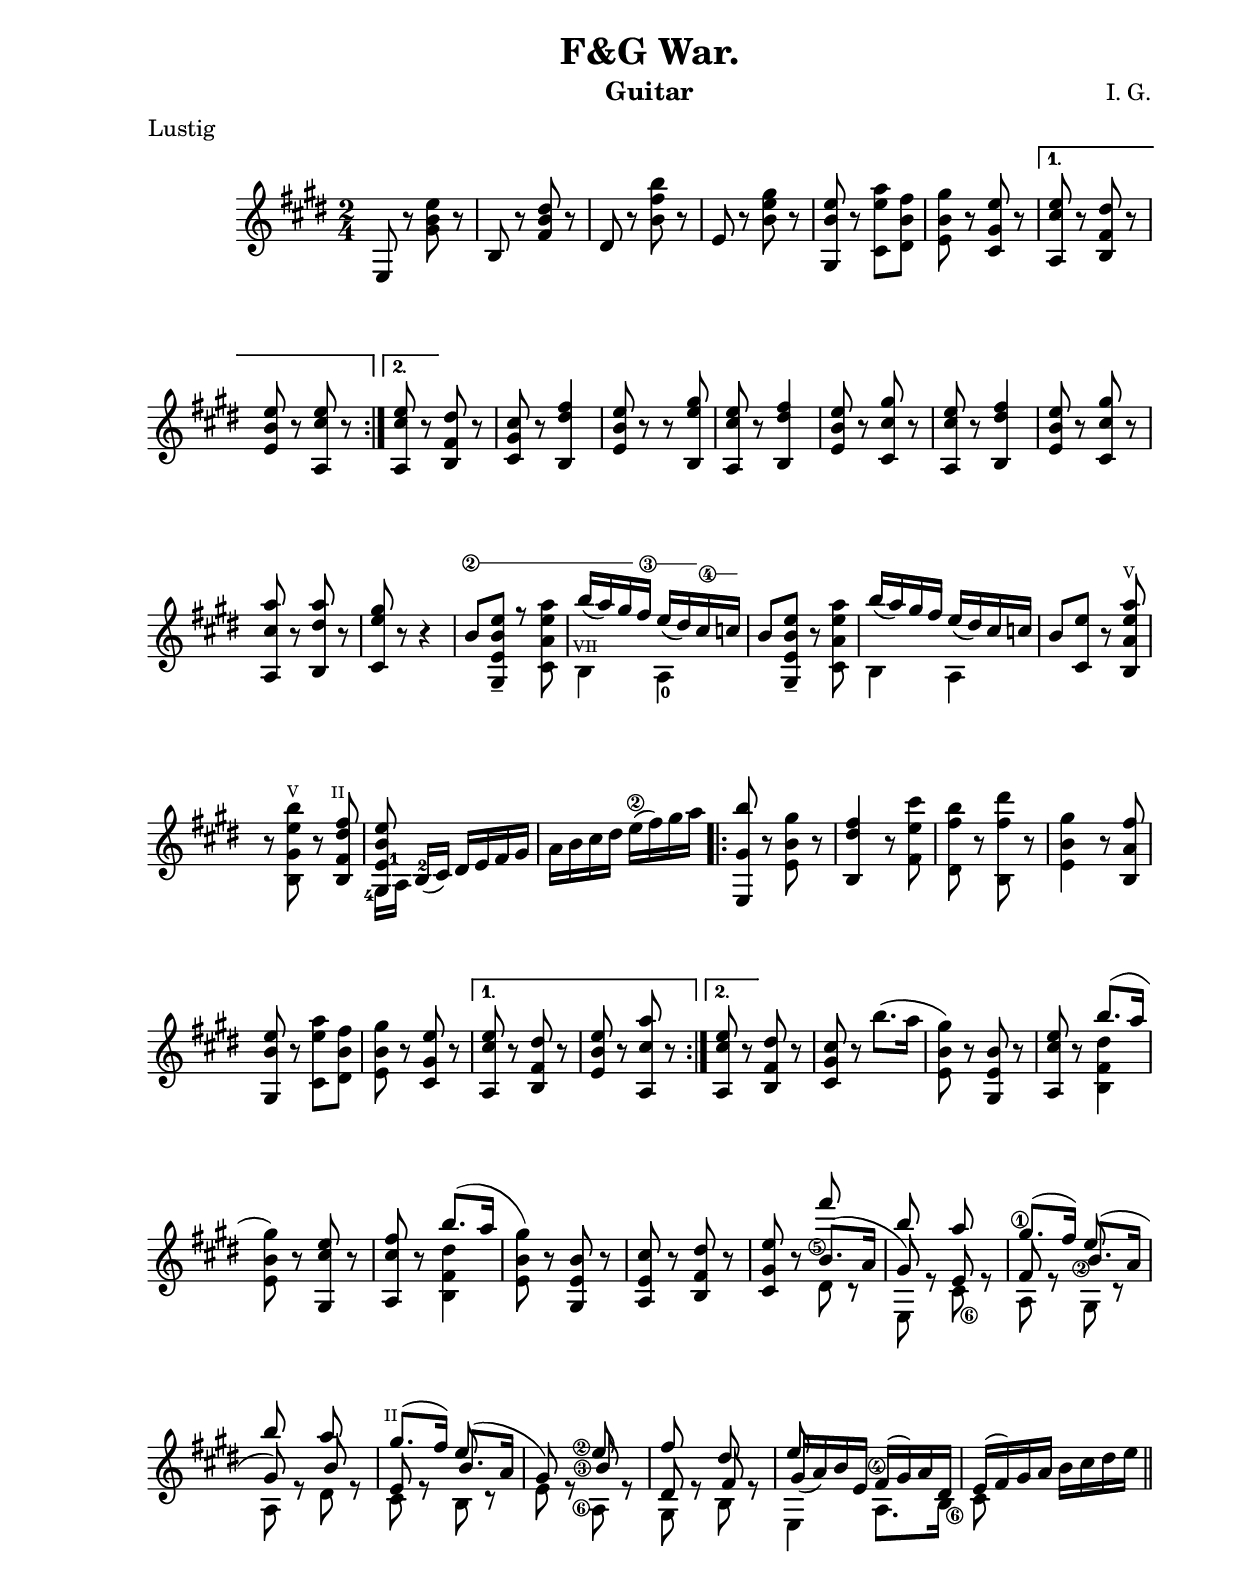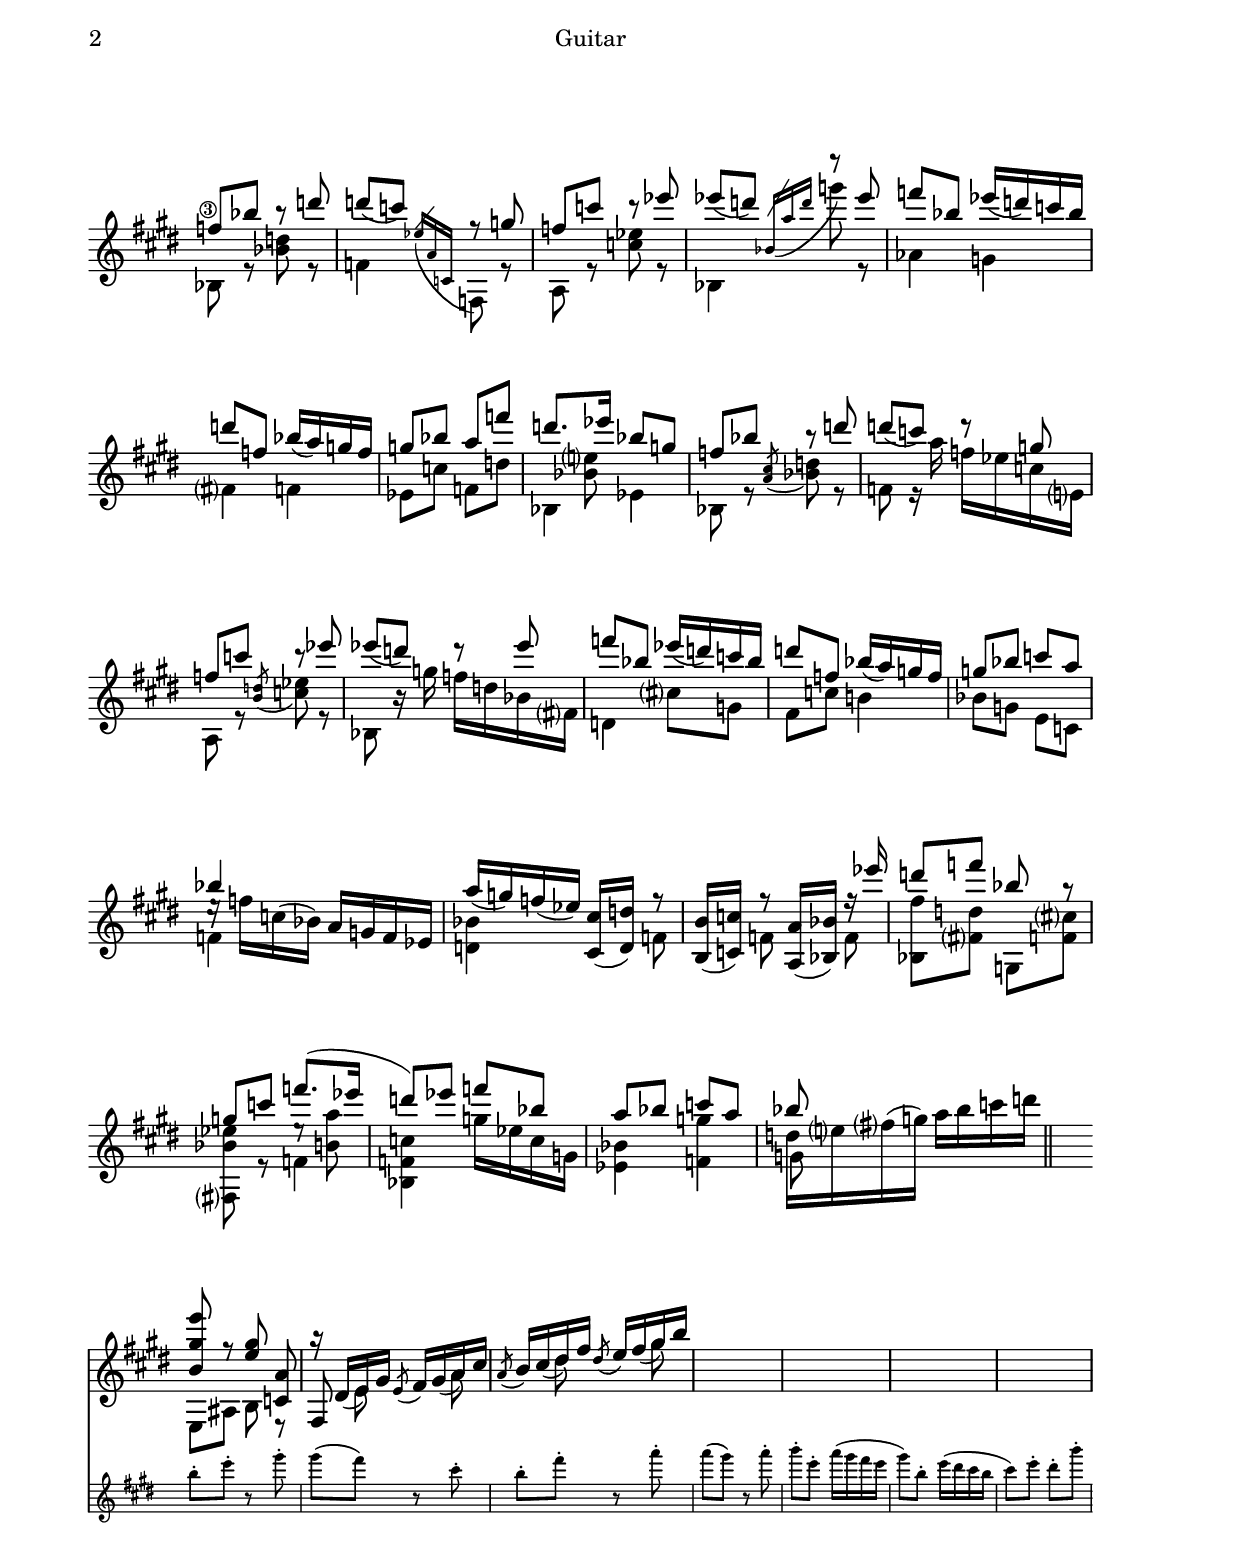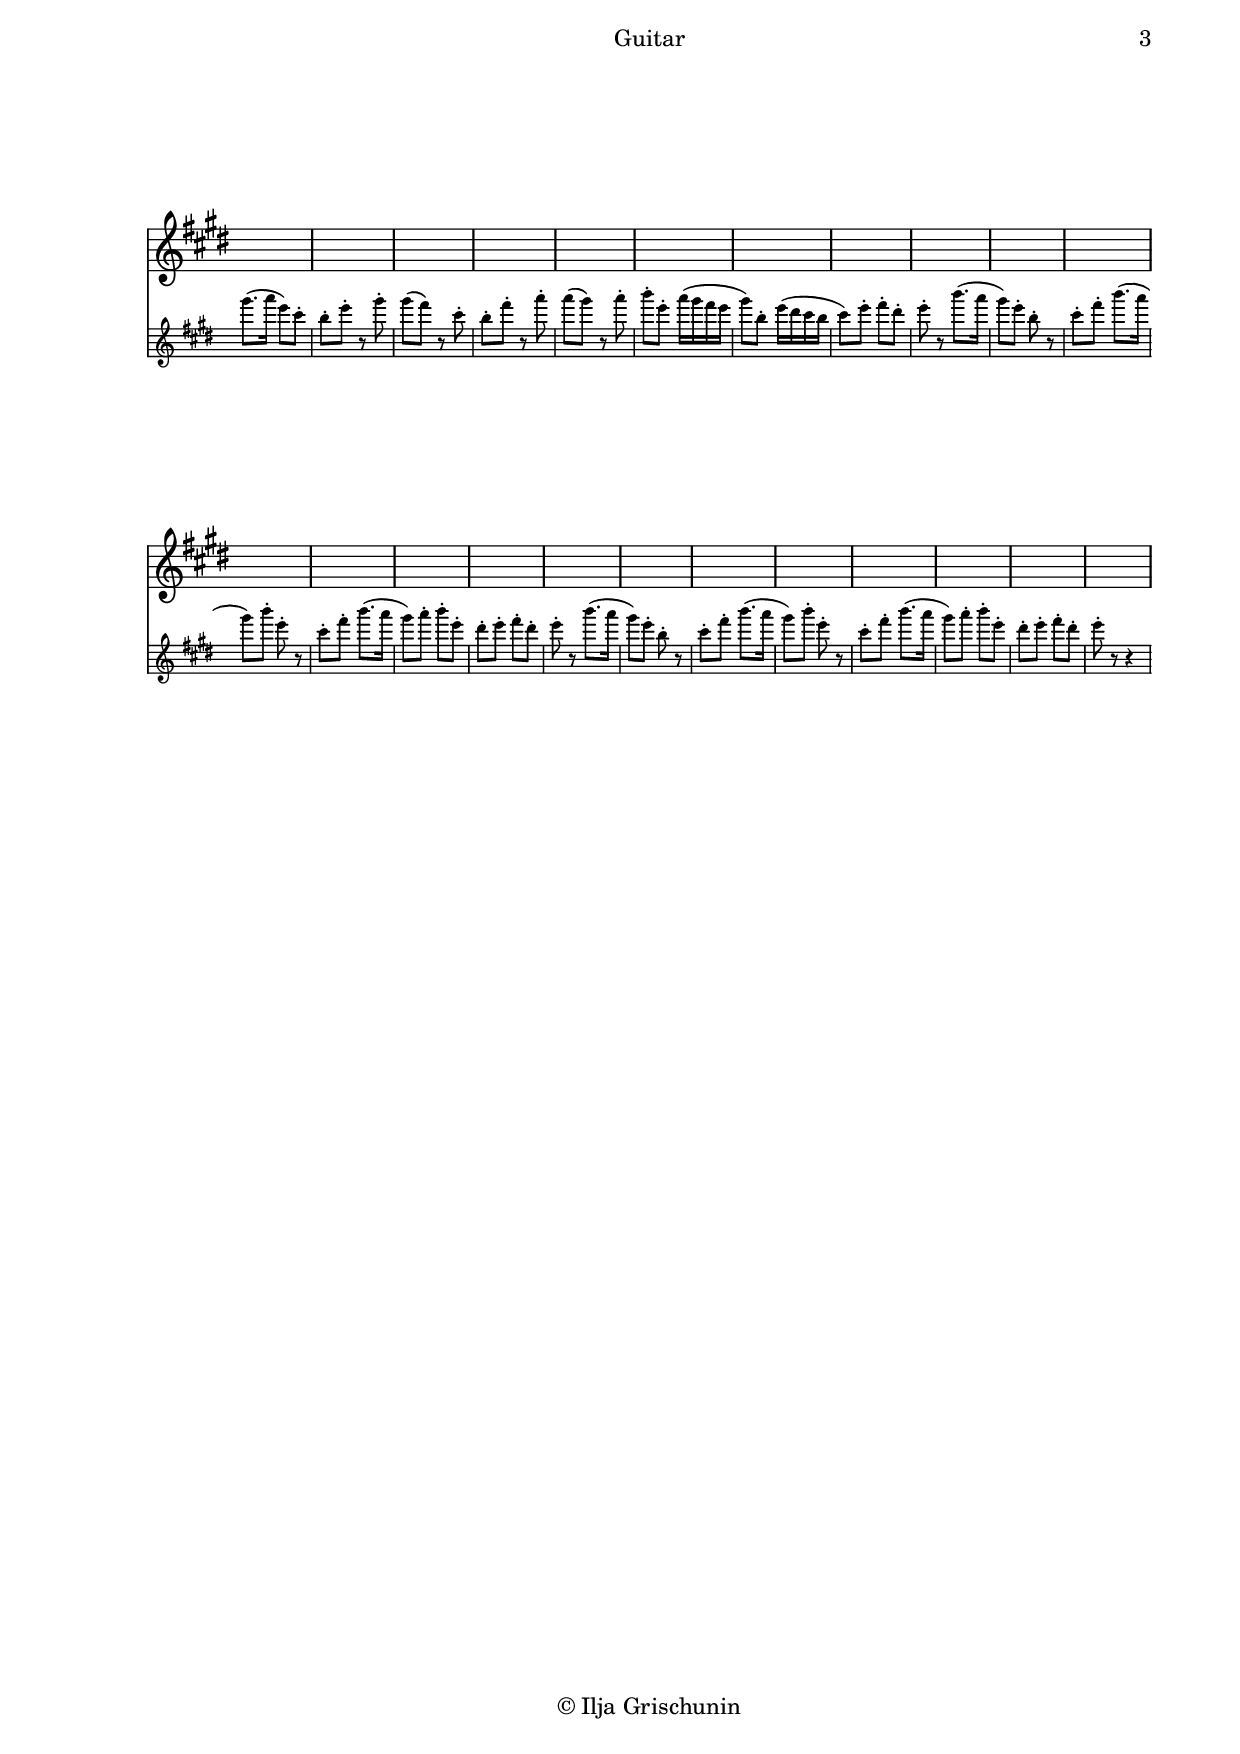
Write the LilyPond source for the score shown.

\version "2.19.15"

\language "deutsch"

\header {
  title = "F&G War."
  instrument = "Guitar"
  meter = "Lustig"
  composer = "I. G."
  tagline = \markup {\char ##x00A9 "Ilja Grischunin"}
}

\paper {
  #(set-paper-size "a4")
  top-system-spacing.basic-distance = #25
  top-markup-spacing.basic-distance = #8
  markup-system-spacing.basic-distance = #8
  system-system-spacing.basic-distance = #24
  last-bottom-spacing.basic-distance = #25
  two-sided = ##t
  inner-margin = 25
  outer-margin = 15
}

\layout {
  \context {
    \Score
    \remove "Bar_number_engraver"
  }
}

\version "2.19.15"

\language "deutsch"

slash =
#(define-music-function (parser location ang stem-fraction protrusion)
   (number? number? number?)
   (remove-grace-property 'Voice 'Stem 'direction) ; necessary?
   #{
     \once \override Stem #'stencil =
     #(lambda (grob)
        (let* ((X-parent (ly:grob-parent grob X))
               (is-rest? (ly:grob? (ly:grob-object X-parent 'rest))))
          (if is-rest?
              empty-stencil
              (let* ((ang (degrees->radians ang))
                     ; We need the beam and its slope so that slash will
                     ; extend uniformly past the stem and the beam
                     (beam (ly:grob-object grob 'beam))
                     (beam-X-pos (ly:grob-property beam 'X-positions))
                     (beam-Y-pos (ly:grob-property beam 'positions))
                     (beam-slope (/ (- (cdr beam-Y-pos) (car beam-Y-pos))
                                   (- (cdr beam-X-pos) (car beam-X-pos))))
                     (beam-angle (atan beam-slope))
                     (stem-Y-ext (ly:grob-extent grob grob Y))
                     ; Stem.length is expressed in half staff-spaces
                     (stem-length (/ (ly:grob-property grob 'length) 2.0))
                     (dir (ly:grob-property grob 'direction))
                     ; if stem points up. car represents segment of stem
                     ; closest to notehead; if down, cdr does
                     (stem-ref (if (= dir 1) (car stem-Y-ext) (cdr stem-Y-ext)))
                     (stem-segment (* stem-length stem-fraction))
                     ; Where does slash cross the stem?
                     (slash-stem-Y (+ stem-ref (* dir stem-segment)))
                     ; These are values for the portion of the slash that
                     ; intersects the beamed group.
                     (dx (/ (- stem-length stem-segment)
                           (- (tan ang) (* dir beam-slope))))
                     (dy (* (tan ang) dx))
                     ; Now, we add in the wings
                     (protrusion-dx (* (cos ang) protrusion))
                     (protrusion-dy (* (sin ang) protrusion))
                     (x1 (- protrusion-dx))
                     (y1 (- slash-stem-Y (* dir protrusion-dy)))
                     (x2 (+ dx protrusion-dx))
                     (y2 (+ slash-stem-Y
                           (* dir (+ dy protrusion-dy))))
                     (th (ly:staff-symbol-line-thickness grob))
                     (stil (ly:stem::print grob)))

                (ly:stencil-add
                 stil
                 (make-line-stencil th x1 y1 x2 y2))))))
   #})

slashI = {
  \slash 50 0.6 1.0
}

slashII = {
  \slash 45 0.5 0.8
}

slashIII = {
  \slash 60 0.8 1.2
}


stringNumberSpanner =
#(define-music-function (parser location StringNumber) (string?)
   #{
     \override TextSpanner.style = #'solid
     \override TextSpanner.font-size = #-5
     \override TextSpanner.bound-details.left.stencil-align-dir-y = #CENTER
     \override TextSpanner.bound-details.left.text = \markup { \circle \number #StringNumber }
   #})

FO = #(define-music-function (parser location offsetX offsetY)(number? number?)
        #{
          \once \override Voice.Fingering.extra-offset = #(cons offsetX offsetY)
        #})

guitarMusic = \relative {
  \clef treble
  \key e \major
  \time 2/4
  %\override Staff.TimeSignature #'stencil = ##f
  \override Fingering #'staff-padding = #'()
  \override Score.VoltaBracketSpanner.Y-offset = 7
  \repeat volta 2 {
    e8 r <gis' h e> r h, r <fis' h dis> r
    dis r <h' fis' h> r e, r <h' e gis> r
    <gis, h' e> r <cis e' a> <dis h' fis'> <e h' gis'> r <cis gis' e'> r
  }
  \alternative {
    {
      <a cis' e> r
      \set Score.repeatCommands = #'((volta #f))
      <h fis' dis'> r <e h' e> r <a, cis' e> r
    }
    {
      <a cis' e> r
    }
  }
  <h fis' dis'> r <cis gis' cis> r <h dis' fis>4
  <e h' e>8 r r <h e' gis> <a cis' e> r <h dis' fis>4
  <e h' e>8 r <cis cis' gis'> r <a cis' e> r <h dis' fis>4
  <e h' e>8 r <cis cis' gis'> r <a cis' a'> r <h dis' a'> r
  <cis e' gis> r r4
  <<
    {
      \stringNumberSpanner "2"
      \textSpannerUp
      \once\override TextSpanner.extra-offset = #'(0 . -0.5)
      \once\override TextSpanner #'(bound-details right padding) = #2
      h'8\startTextSpan <gis, e' h' e>_- r s
      h''16_( a) gis
      \stringNumberSpanner "3"
      \once\override TextSpanner.extra-offset = #'(0.5 . 0)
      \once\override TextSpanner #'(bound-details right padding) = #2
      fis\stopTextSpan\startTextSpan e_( dis)
      \stringNumberSpanner "4"
      \once\override TextSpanner.extra-offset = #'(0.5 . 0.5)
      cis\stopTextSpan\startTextSpan c\stopTextSpan
    }
    \\
    {
      s4.					   <cis, a' e' a>8
      \override TextScript.extra-offset = #'(-0.5 . 6)
      h4-\markup{\teeny VII} \FO #'0.2 #'0.2 a-0
    }
  >>
  h'8 <gis, e' h' e>-- r <cis a' e' a>
  <<
    {
      h''16_( a) gis fis e_( dis) cis c
    }
    \\
    {
      h,4                      a
    }
  >>
  h'8 <cis, e'> r <h a' e' a>^\markup{\teeny V}
  r <h gis' e' h'>^\markup{\teeny V}
  \override TextScript.extra-offset = #'(-0.5 . -1)
  r <h fis' dis' fis>^\markup{\teeny II}
  <<
    {
      \FO #'1.2 #'-4.5 <gis e'-1 h' e>8
    }
    \\
    {
      \FO #'-1.2 #'3.5 gis16[-4 a]
    }
  >>
  \FO #'0 #'-3.2 h16(-2 cis) dis e fis gis a h cis dis e(\2 fis) gis a
  \repeat volta 2 {
    <e,, gis' h'>8 r <e' h' gis'> r <h dis' fis>4 r8 <fis' e' cis'>
    <dis fis' h> r <h fis'' dis'> r <e h' gis'>4 r8 <h a' fis'>
    <gis h' e> r <cis e' a> <dis h' fis'> <e h' gis'> r <cis gis' e'> r
  }
  \alternative{
    {
      <a cis' e> r
      \set Score.repeatCommands = #'((volta #f))
      <h fis' dis'> r <e h' e> r <a, cis' a'> r
    }
    {
      <a cis' e> r
    }
  }
  <h fis' dis'> r <cis gis' cis> r h''8.( a16
  <e, h' gis'>8) r <gis, e' h'> r <a cis' e> r
  <<
    {
      \once\override Slur.positions = #'(0 . 1)
      \shape #'((0 . 0) (0.8 . 0.5) (0 . 0) (0 . 0)) Slur
      h''8.( a16 \stemDown <e, h' gis'>8)
    }
    \\
    {
      <h fis' dis'>4 s8
    }
  >>
  r8 <gis cis' e> r <a cis' fis> r
  <<
    {
      \once\override Slur.positions = #'(0 . 1)
      \shape #'((0 . 0) (0.8 . 0.5) (0 . 0) (0 . 0)) Slur
      h''8.( a16 \stemDown <e, h' gis'>8)
    }
    \\
    {
      <h fis' dis'>4 s8
    }
  >>
  r8 <gis e' h'> r <a e' cis'> r <h fis' dis'> r
  <cis gis' e'> r
  <<
    {
      \once\override Slur.positions = #'(0 . 1)
      \once\override StringNumber.extra-offset = #'(-0.8 . -3.5)
      h'8.(\5 a16 gis8) s e s fis s
      \once\override Slur.positions = #'(0 . 1)
      \once \override NoteColumn.force-hshift = #.3
      \once\override Beam.positions = #'(3.5 . 3)
      \once\override StringNumber.extra-offset = #'(-1.3 . -6)
      h8.(\2 a16 gis8) s
      \once \override NoteColumn.force-hshift = #.3
      h s e, s
      \once\override Slur.positions = #'(0 . 1)
      \once \override NoteColumn.force-hshift = #.3
      \once\override Beam.positions = #'(3.5 . 3)
      h'8.( a16 gis8) s
      \once \override NoteColumn.force-hshift = #.3
      \set stringNumberOrientations = #'(left)
      h\3 s dis, s
      \override NoteColumn.force-hshift = #.3
      fis s
      \once\override Beam.positions = #'(3 . 2.7)
      gis16_(
      \revert NoteColumn.force-hshift
      a) h e,
    }
    \\
    {
      \voiceOne
      fis''8 s h, s a s
      \once\override StringNumber.extra-offset = #'(-0.6 . -3)
      gis8.(\1 fis16)
      e8 s h' s a s
      \override TextScript.extra-offset = #'(-0.5 . -2)
      gis8.(^\markup{\teeny II} fis16)
      e8 s s4
      \set stringNumberOrientations = #'(left)
      \once\override StringNumber.extra-offset = #'(0.3 . 0.5)
      e8\2 s fis s dis s e
    }
    \\
    {
      \voiceTwo
      dis,8 r e, r
      \once\override StringNumber.extra-offset = #'(1 . 2)
      cis'_\6 r a r gis r a r dis r cis r h r e r
      \once\override StringNumber.extra-offset = #'(-1.7 . 4.5)
      a,_\6 r gis r h r
      e,4
    }
  >>
  <<
    {
      \unset stringNumberOrientations
      \once\override StringNumber.extra-offset = #'(-0.5 . -3.5)
      fis'16(\4 gis) a dis, e( fis) gis a
    }
    \\
    {
      a,8.
      \once\override StringNumber.extra-offset = #'(1 . 3.5)
      h16_\6 cis8 s
    }
  >>
  h'16 cis dis e
  \bar "||"
  \break
  %\key b \major
  \tag #'changeSpacingSpanner {
    \newSpacingSection
    \override Score.SpacingSpanner.base-shortest-duration = #(ly:make-moment 1/32)
  }
  <<
    {
      \once\override StringNumber.extra-offset = #'(-0.6 . -3.5)
      f8\3 b r d d_( c) r g f c' r es es_( d) r es
      f b, es16_( d) c b d8 f, b16_( a) g f
      g8 b a f'
    }
    \\
    {
      b,,,8 r <b' d> r f4
      %\once\override Slur.direction = #DOWN
      \once\override Slur.positions = #'(1 . -4)
      \stemUp
      \acciaccatura {\slashI es'16[ a, c,]}
      \stemDown
      f,8 r
      a r <c' es> r b,4
      %\once\override Slur.direction = #DOWN
      \shape #'((0.3 . 0.3) (0 . -0.3) (0.6 . -0.2) (1 . 0.2)) Slur
      \stemUp
      \acciaccatura {\slashIII b'16[ a' d]}
      \stemDown
      g8 r
      as,,4 g fis? f es8 c' f, d'
    }
  >>
  <<
    {
      d'8. es16
    }
    \\
    {
      s8 <b, e?>
    }
    \\
    {
      \voiceTwo
      b,4
    }
  >>
  <<
    {
      b''8 g
    }
    \\
    {
      es,4
    }
  >>
  <<
    {
      f'8 b r d d_( c) r g f c' r es es_( d) r es
      f b, es16_( d) c b d8 f, b16_( a) g f
      g8 b c a
    }
    \\
    {
      b,,8 r \stemUp \acciaccatura <a' cis> \stemDown <b d> r f8 r16 a'
      f es c e,? a,8 r \stemUp \acciaccatura <h' d> \stemDown <c es> r
      b,8 b'16\rest g'
      f d b fis? d4 cis'?8 g fis c' h!4 b8 g e c
    }
  >>
  <<
    {
      b''4
    }
    \\
    {
      e,16\rest f c\glissando^( b)
    }
    \\
    {
      \voiceTwo
      f4
    }
  >>
  a16 g f es
  <<
    {
      a'_( g) f_( es) <cis, cis'>16_( <d d'>) r8
      <h h'>16_( <c c'>) r8 <a a'>16_( <b b'>) r16 es''
      d8 f b, r g c
    }
    \\
    {
      <d,, b'>4 s8 f s f s f
      <b, fis''> <fis'? d'> g, <f' cis'?> <fis,? b' es> r
    }
  >>
  <<
    {
      f'''8.( es16 d8) es
    }
    \\
    {
      e,8\rest <h a'> s4
    }
    \\
    {
      \voiceTwo
      f4 <b, f' c'>4
    }
  >>
  <<
    {
      f'''8 b, a b c a
    }
    \\
    {
      g16 es c g <es b'>4 <f g'>
    }
  >>
  <<
    {
      b'8 s
    }
    \\
    {
      d,16 e? fis?^( g)
    }
    \\
    {
      \voiceTwo
      \once \override NoteColumn.force-hshift = #0.3
      g,8 s
    }
  >>
  a'16 b c d
  \bar "||"
  \break
  <<
    {
      <<
        {
          <h, gis' e'>8 r <e gis><c, a'>\noBeam
        }
        \\
        {
          e,8 ais h r
        }
      >>
      <<
        {

          r16 dis_([ e) gis]
        }
        \\
        {
          s8 e
        }
        \\
        {
          fis,8 s
        }
      >>
      <<
        {
          \override Slur.direction = #DOWN
          \acciaccatura e'8 fis16 gis_( a) cis
          \acciaccatura a8 h16 cis_( dis) fis
          \acciaccatura dis8 e16 fis( gis) h
        }
        \\
        {
          s8 a, s dis s gis
        }
      >>
    }
    \new Staff \with {
      \remove "Time_signature_engraver"
      alignAboveContext = #"main"
      \magnifyStaff #2/3
      firstClef = ##f
    }
    {
      \key e \major
      h8-. e-. r gis-. gis( fis) r cis-. h-. fis'-. r a-. a( gis) r a-.
      h-. e,-. a16( gis fis e gis8) h,-. e16( dis cis h
      cis8) e-. dis-. h'-. gis8.( a16 e8) cis-.
      h8-. e-. r gis-. gis( fis) r cis-. h-. fis'-. r a-. a( gis) r a-.
      h-. e,-. a16( gis fis e gis8) h,-. e16( dis cis h
      cis8) e-. fis-. dis-. e-. r
      h'8.( a16 gis8) e-. h-. r cis-. fis-. h8.( a16 gis8) h-. e,-. r
      cis-. fis-. h8.( a16 gis8) a-. h-. e,-. dis-. e-. fis-. dis-. e-. r
      h'8.( a16 gis8) e-. h-. r cis-. fis-. h8.( a16 gis8) h-. e,-. r
      cis-. fis-. h8.( a16 gis8) a-. h-. e,-. dis-. e-. fis-. dis-. e-. r r4
    }
  >>
}


\score {
  \removeWithTag #'changeSpacingSpanner
  \guitarMusic
}
